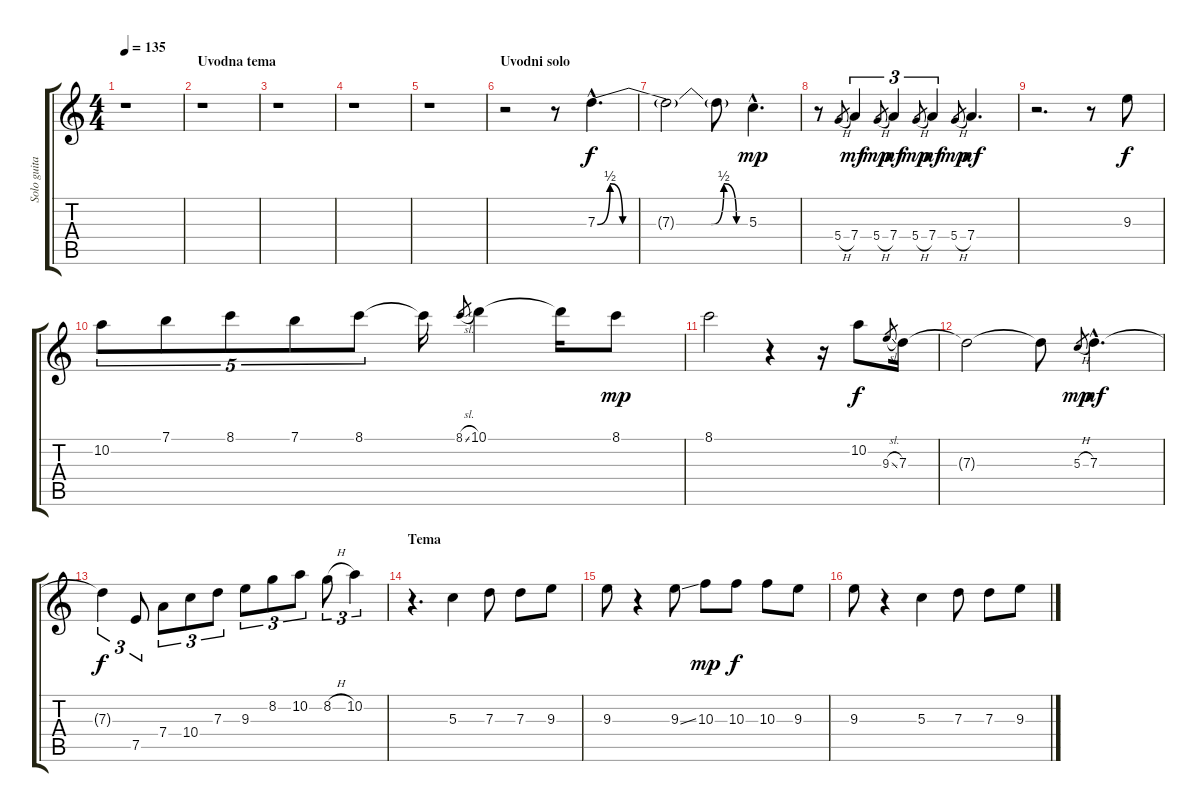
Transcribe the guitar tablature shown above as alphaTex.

\track ("Solo guitar" "Solo guita") {instrument overdrivenguitar}
\staff {score tabs}
\tuning (E4 B3 G3 D3 A2 E2) {hide}
\ts (4 4)
\tempo 135
\clef g2
\ks c
r.1{dy f instrument overdrivenguitar} |
\section ("" "Uvodna tema")
r.1 |
r.1 |
r.1 |
r.1 |
\section ("" "Uvodni solo")
r.2 r.8 7.3{be (custom 0 0 5 2 10 0 45 0 50 2 55 0 60 0) hac}.4{d} |
7.3{t}.2 7.3{t}.8 5.3{hac}.4{d dy mp} |
r.8 5.4{h}.8{gr} 7.4.4{tu (3 2) dy mf} 5.4{h}.8{gr dy mp} 7.4.4{tu (3 2) dy mf} 5.4{h}.8{gr dy mp} 7.4.4{tu (3 2) dy mf} 5.4{h}.8{gr dy mp} 7.4.4{d dy mf} |
r.2{d} r.8 9.3.8{dy f} |
10.2.8{tu (5 4)} 7.1.8{tu (5 4)} 8.1.8{tu (5 4)} 7.1.8{tu (5 4)} 8.1.8{tu (5 4)} 8.1{t}.16 8.1{sl}.8{gr} 10.1.4 10.1{t}.16 8.1.8{dy mp} |
8.1.2 r.4 r.16 10.2.8{dy f} 9.3{sl}.8{gr} 7.3.16 |
7.3{t}.2 7.3{t}.8 5.3{h}.8{gr dy mp} 7.3{hac}.4{d dy mf} |
7.3{t}.4{tu (3 2) dy f} 7.5.8{tu (3 2)} 7.4.8{tu (3 2)} 10.4.8{tu (3 2)} 7.3.8{tu (3 2)} 9.3.8{tu (3 2)} 8.2.8{tu (3 2)} 10.2.8{tu (3 2)} 8.2{h}.8{tu (3 2)} 10.2.4{tu (3 2)} |
\section ("" "Tema")
r.4{d} 5.3.4 7.3.8 7.3.8 9.3.8 |
9.3.8 r.4 9.3{ss}.8 10.3.8{dy mp} 10.3.8{dy f} 10.3.8 9.3.8 |
9.3.8 r.4 5.3.4 7.3.8 7.3.8 9.3.8
